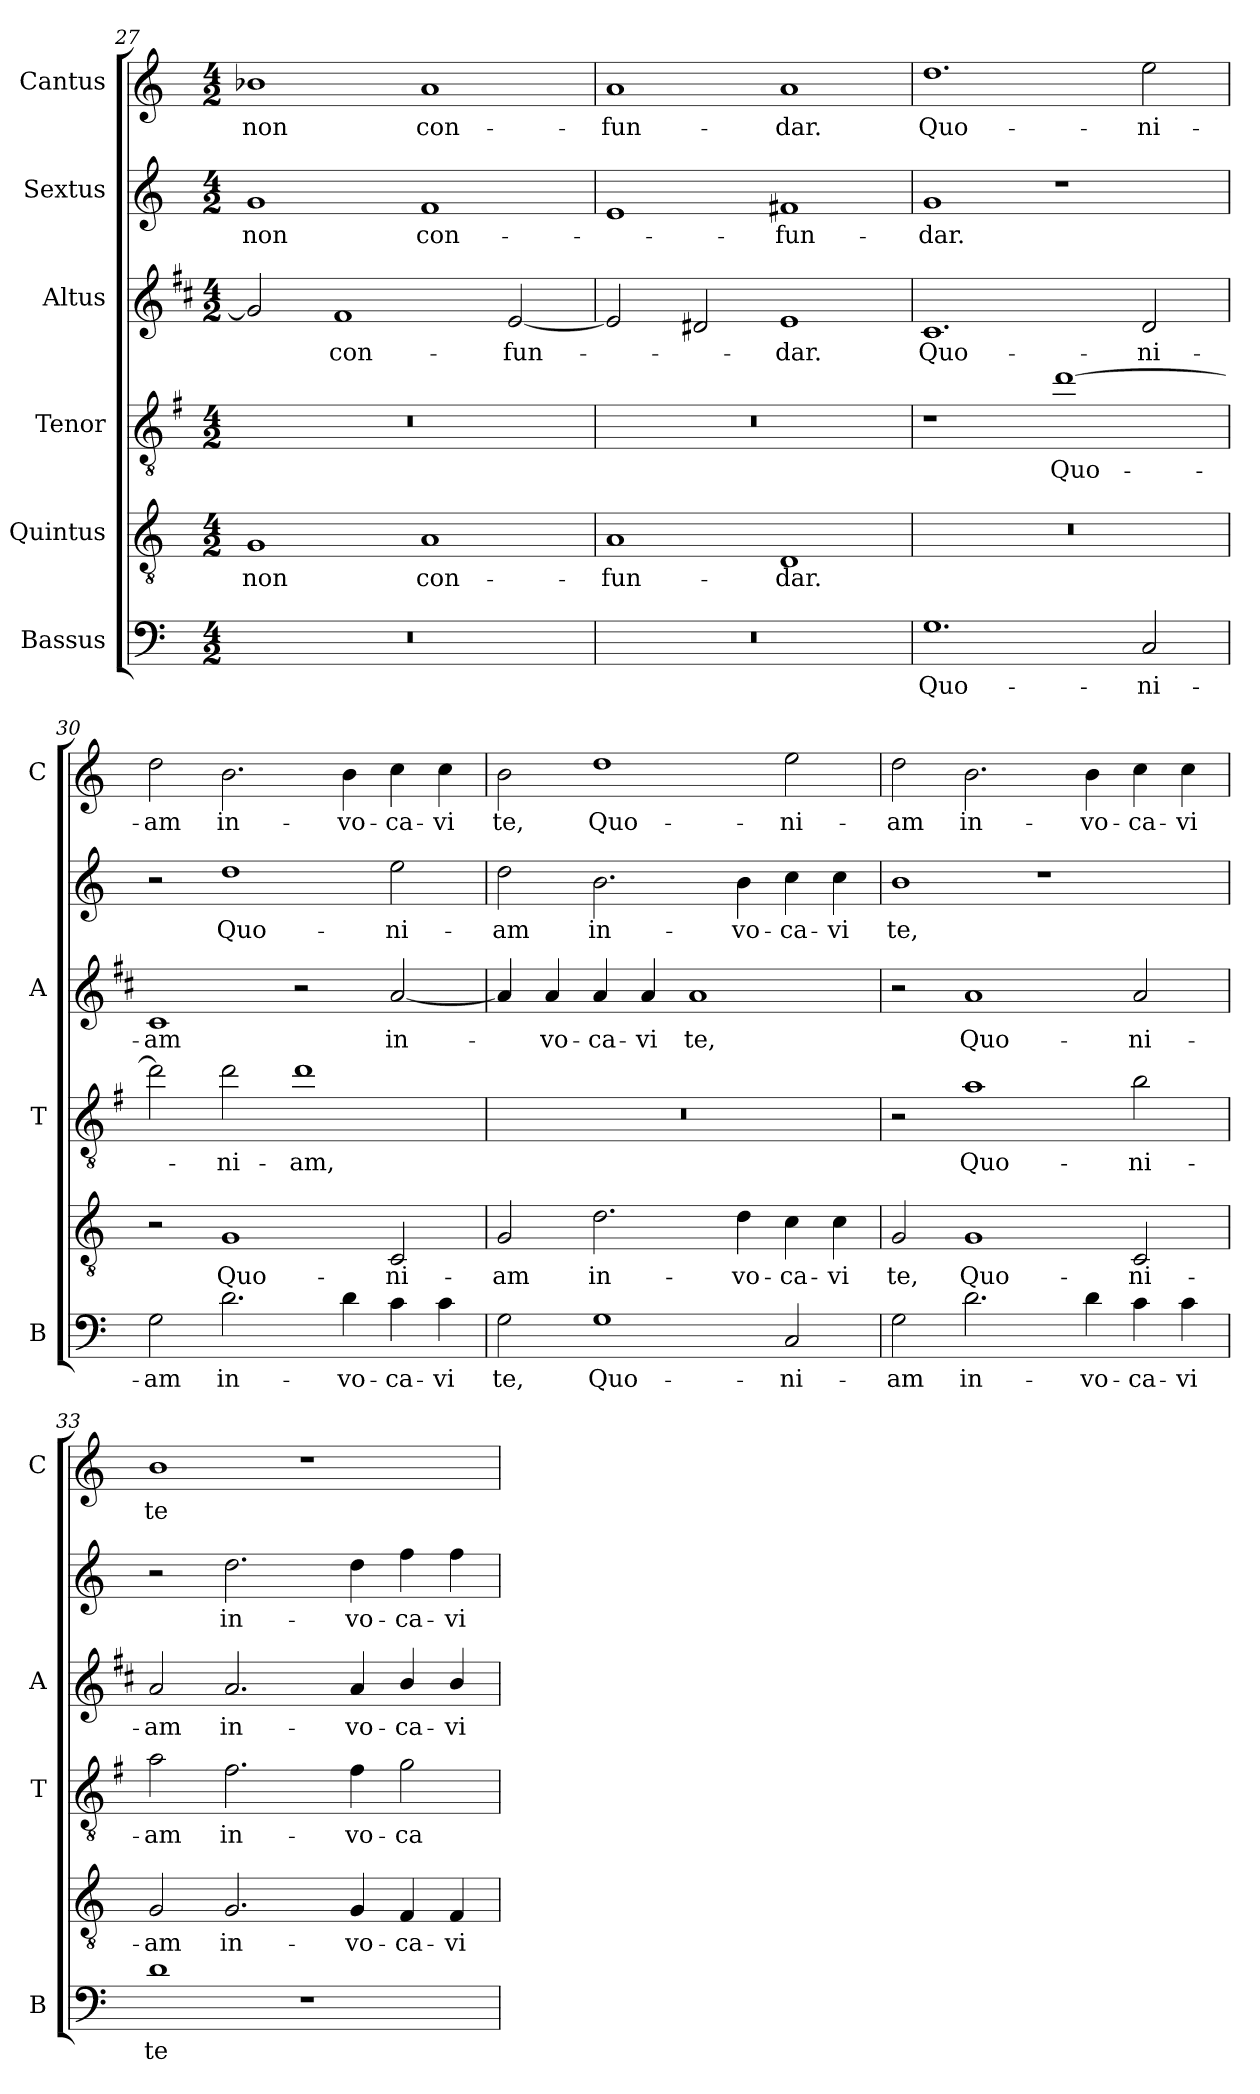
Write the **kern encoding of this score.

**kern	**text	**kern	**text	**kern	**text	**kern	**text	**kern	**text	**kern	**text
*part6	*part6	*part5	*part5	*part4	*part4	*part3	*part3	*part2	*part2	*part1	*part1
*staff6	*staff6	*staff5	*staff5	*staff4	*staff4	*staff3	*staff3	*staff2	*staff2	*staff1	*staff1
*I"Bassus	*	*I"Quintus	*	*I"Tenor	*	*I"Altus	*	*I"Sextus	*	*I"Cantus	*
*I'B	*	*	*	*I'T	*	*I'A	*	*	*	*I'C	*
*clefF4	*	*clefGv2	*	*clefGv2	*	*clefG2	*	*clefG2	*	*clefG2	*
*	*	*	*	*ITrd4c7	*	*ITrd1c2	*	*	*	*	*
*k[]	*	*k[]	*	*k[]	*	*k[]	*	*k[]	*	*k[]	*
*C:	*	*C:	*	*C:	*	*C:	*	*C:	*	*C:	*
*M4/2	*	*M4/2	*	*M4/2	*	*M4/2	*	*M4/2	*	*M4/2	*
=27	=27	=27	=27	=27	=27	=27	=27	=27	=27	=27	=27
!	!	!	!LO:LY:b	!	!	!	!	!	!LO:LY:b	!	!LO:LY:b
0r	.	1G	non	0r	.	2f/]	.	1g	non	1b-X	non
!	!	!	!	!	!	!	!LO:LY:b	!	!	!	!
.	.	.	.	.	.	1e	con-	.	.	.	.
!	!	!	!LO:LY:b	!	!	!	!	!	!LO:LY:b	!	!LO:LY:b
.	.	1A	con-	.	.	.	.	1f	con-	1a	con-
!	!	!	!	!	!	!	!LO:LY:b	!	!	!	!
.	.	.	.	.	.	[2d/	-fun-	.	.	.	.
=28	=28	=28	=28	=28	=28	=28	=28	=28	=28	=28	=28
!	!	!	!LO:LY:b	!	!	!	!	!	!	!	!LO:LY:b
0r	.	1A	-fun-	0r	.	2d/]	.	1e	.	1a	-fun-
.	.	.	.	.	.	2c#X/	.	.	.	.	.
!	!	!	!LO:LY:b	!	!	!	!LO:LY:b	!	!LO:LY:b	!	!LO:LY:b
.	.	1D	-dar.	.	.	1d	-dar.	1f#X	-fun-	1a	-dar.
=29	=29	=29	=29	=29	=29	=29	=29	=29	=29	=29	=29
!	!LO:LY:b	!	!	!	!	!	!LO:LY:b	!	!LO:LY:b	!	!LO:LY:b
1.G	Quo-	0r	.	1r	.	1.B	Quo-	1g	-dar.	1.dd	Quo-
!	!	!	!	!	!LO:LY:b	!	!	!	!	!	!
.	.	.	.	[1g	Quo-	.	.	1r	.	.	.
!	!LO:LY:b	!	!	!	!	!	!LO:LY:b	!	!	!	!LO:LY:b
2C/	-ni-	.	.	.	.	2c/	-ni-	.	.	2ee\	-ni-
!!LO:PB:g=z
=30	=30	=30	=30	=30	=30	=30	=30	=30	=30	=30	=30
!	!LO:LY:b	!	!	!	!	!	!LO:LY:b	!	!	!	!LO:LY:b
2G\	-am	2r	.	2g\]	.	1B	-am	2r	.	2dd\	-am
!	!LO:LY:b	!	!LO:LY:b	!	!LO:LY:b	!	!	!	!LO:LY:b	!	!LO:LY:b
2.d\	in-	1G	Quo-	2g\	-ni-	.	.	1dd	Quo-	2.b\	in-
!	!	!	!	!	!LO:LY:b	!	!	!	!	!	!
.	.	.	.	1g	-am,	2r	.	.	.	.	.
!	!LO:LY:b	!	!	!	!	!	!	!	!	!	!LO:LY:b
4d\	-vo-	.	.	.	.	.	.	.	.	4b\	-vo-
!	!LO:LY:b	!	!LO:LY:b	!	!	!	!LO:LY:b	!	!LO:LY:b	!	!LO:LY:b
4c\	-ca-	2C/	-ni-	.	.	[2g/	in-	2ee\	-ni-	4cc\	-ca-
!	!LO:LY:b	!	!	!	!	!	!	!	!	!	!LO:LY:b
4c\	-vi	.	.	.	.	.	.	.	.	4cc\	-vi
=31	=31	=31	=31	=31	=31	=31	=31	=31	=31	=31	=31
!	!LO:LY:b	!	!LO:LY:b	!	!	!	!	!	!LO:LY:b	!	!LO:LY:b
2G\	te,	2G/	-am	0r	.	4g/]	.	2dd\	-am	2b\	te,
!	!	!	!	!	!	!	!LO:LY:b	!	!	!	!
.	.	.	.	.	.	4g/	-vo-	.	.	.	.
!	!LO:LY:b	!	!LO:LY:b	!	!	!	!LO:LY:b	!	!LO:LY:b	!	!LO:LY:b
1G	Quo-	2.d\	in-	.	.	4g/	-ca-	2.b\	in-	1dd	Quo-
!	!	!	!	!	!	!	!LO:LY:b	!	!	!	!
.	.	.	.	.	.	4g/	-vi	.	.	.	.
!	!	!	!	!	!	!	!LO:LY:b	!	!	!	!
.	.	.	.	.	.	1g	te,	.	.	.	.
!	!	!	!LO:LY:b	!	!	!	!	!	!LO:LY:b	!	!
.	.	4d\	-vo-	.	.	.	.	4b\	-vo-	.	.
!	!LO:LY:b	!	!LO:LY:b	!	!	!	!	!	!LO:LY:b	!	!LO:LY:b
2C/	-ni-	4c\	-ca-	.	.	.	.	4cc\	-ca-	2ee\	-ni-
!	!	!	!LO:LY:b	!	!	!	!	!	!LO:LY:b	!	!
.	.	4c\	-vi	.	.	.	.	4cc\	-vi	.	.
=32	=32	=32	=32	=32	=32	=32	=32	=32	=32	=32	=32
!	!LO:LY:b	!	!LO:LY:b	!	!	!	!	!	!LO:LY:b	!	!LO:LY:b
2G\	-am	2G/	te,	2r	.	2r	.	1b	te,	2dd\	-am
!	!LO:LY:b	!	!LO:LY:b	!	!LO:LY:b	!	!LO:LY:b	!	!	!	!LO:LY:b
2.d\	in-	1G	Quo-	1d	Quo-	1g	Quo-	.	.	2.b\	in-
.	.	.	.	.	.	.	.	1r	.	.	.
!	!LO:LY:b	!	!	!	!	!	!	!	!	!	!LO:LY:b
4d\	-vo-	.	.	.	.	.	.	.	.	4b\	-vo-
!	!LO:LY:b	!	!LO:LY:b	!	!LO:LY:b	!	!LO:LY:b	!	!	!	!LO:LY:b
4c\	-ca-	2C/	-ni-	2e\	-ni-	2g/	-ni-	.	.	4cc\	-ca-
!	!LO:LY:b	!	!	!	!	!	!	!	!	!	!LO:LY:b
4c\	-vi	.	.	.	.	.	.	.	.	4cc\	-vi
=33	=33	=33	=33	=33	=33	=33	=33	=33	=33	=33	=33
!	!LO:LY:b	!	!LO:LY:b	!	!LO:LY:b	!	!LO:LY:b	!	!	!	!LO:LY:b
1d	te	2G/	-am	2d\	-am	2g/	-am	2r	.	1b	te
!	!	!	!LO:LY:b	!	!LO:LY:b	!	!LO:LY:b	!	!LO:LY:b	!	!
.	.	2.G/	in-	2.B\	in-	2.g/	in-	2.dd\	in-	.	.
1r	.	.	.	.	.	.	.	.	.	1r	.
!	!	!	!LO:LY:b	!	!LO:LY:b	!	!LO:LY:b	!	!LO:LY:b	!	!
.	.	4G/	-vo-	4B\	-vo-	4g/	-vo-	4dd\	-vo-	.	.
!	!	!	!LO:LY:b	!	!LO:LY:b	!	!LO:LY:b	!	!LO:LY:b	!	!
.	.	4F/	-ca-	2c\	-ca-	4a/	-ca-	4ff\	-ca-	.	.
!	!	!	!LO:LY:b	!	!	!	!LO:LY:b	!	!LO:LY:b	!	!
.	.	4F/	-vi	.	.	4a/	-vi	4ff\	-vi	.	.
=	=	=	=	=	=	=	=	=	=	=	=
*-	*-	*-	*-	*-	*-	*-	*-	*-	*-	*-	*-
